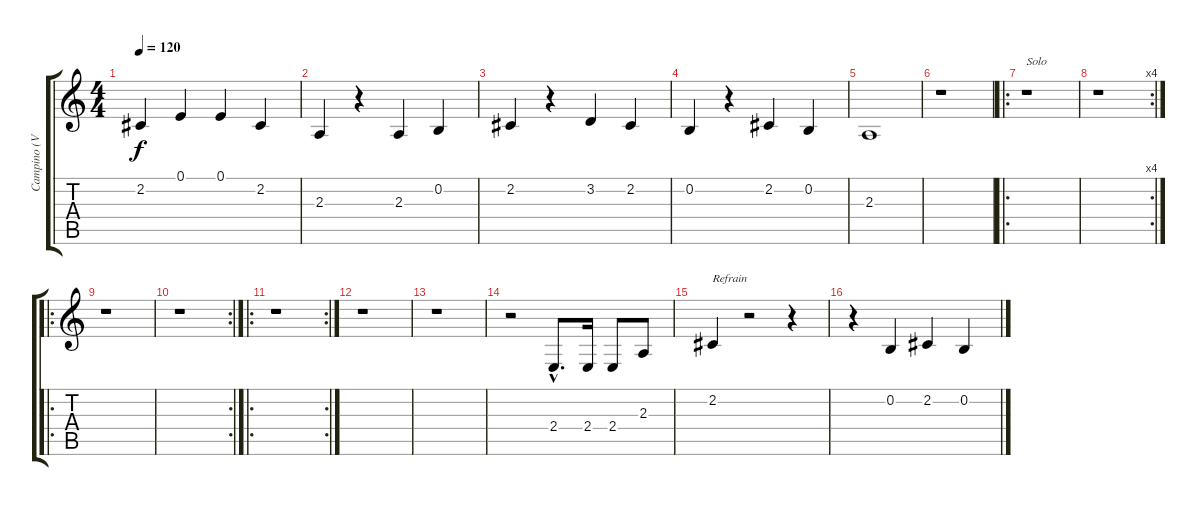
\track ("Campino (Voice)" "Campino (V") {instrument electricgrandpiano}
\staff {score tabs}
\tuning (E4 B3 G3 D3 A2 E2) {hide}
\ts (4 4)
\tempo 120
\clef g2
\ks c
2.2.4{dy f} 0.1.4 0.1.4 2.2.4 |
2.3.4 r.4 2.3.4 0.2.4 |
2.2.4 r.4 3.2.4 2.2.4 |
0.2.4 r.4 2.2.4 0.2.4 |
2.3.1 |
r.1 |
\ro
r.1{txt "Solo"} |
\rc 4
r.1 |
\ro
r.1 |
\rc 2
r.1 |
\ro
\rc 2
r.1 |
r.1 |
r.1 |
r.2 2.4{hac}.8{d} 2.4.16 2.4.8 2.3.8 |
2.2.4{txt "Refrain"} r.2 r.4 |
r.4 0.2.4 2.2.4 0.2.4
